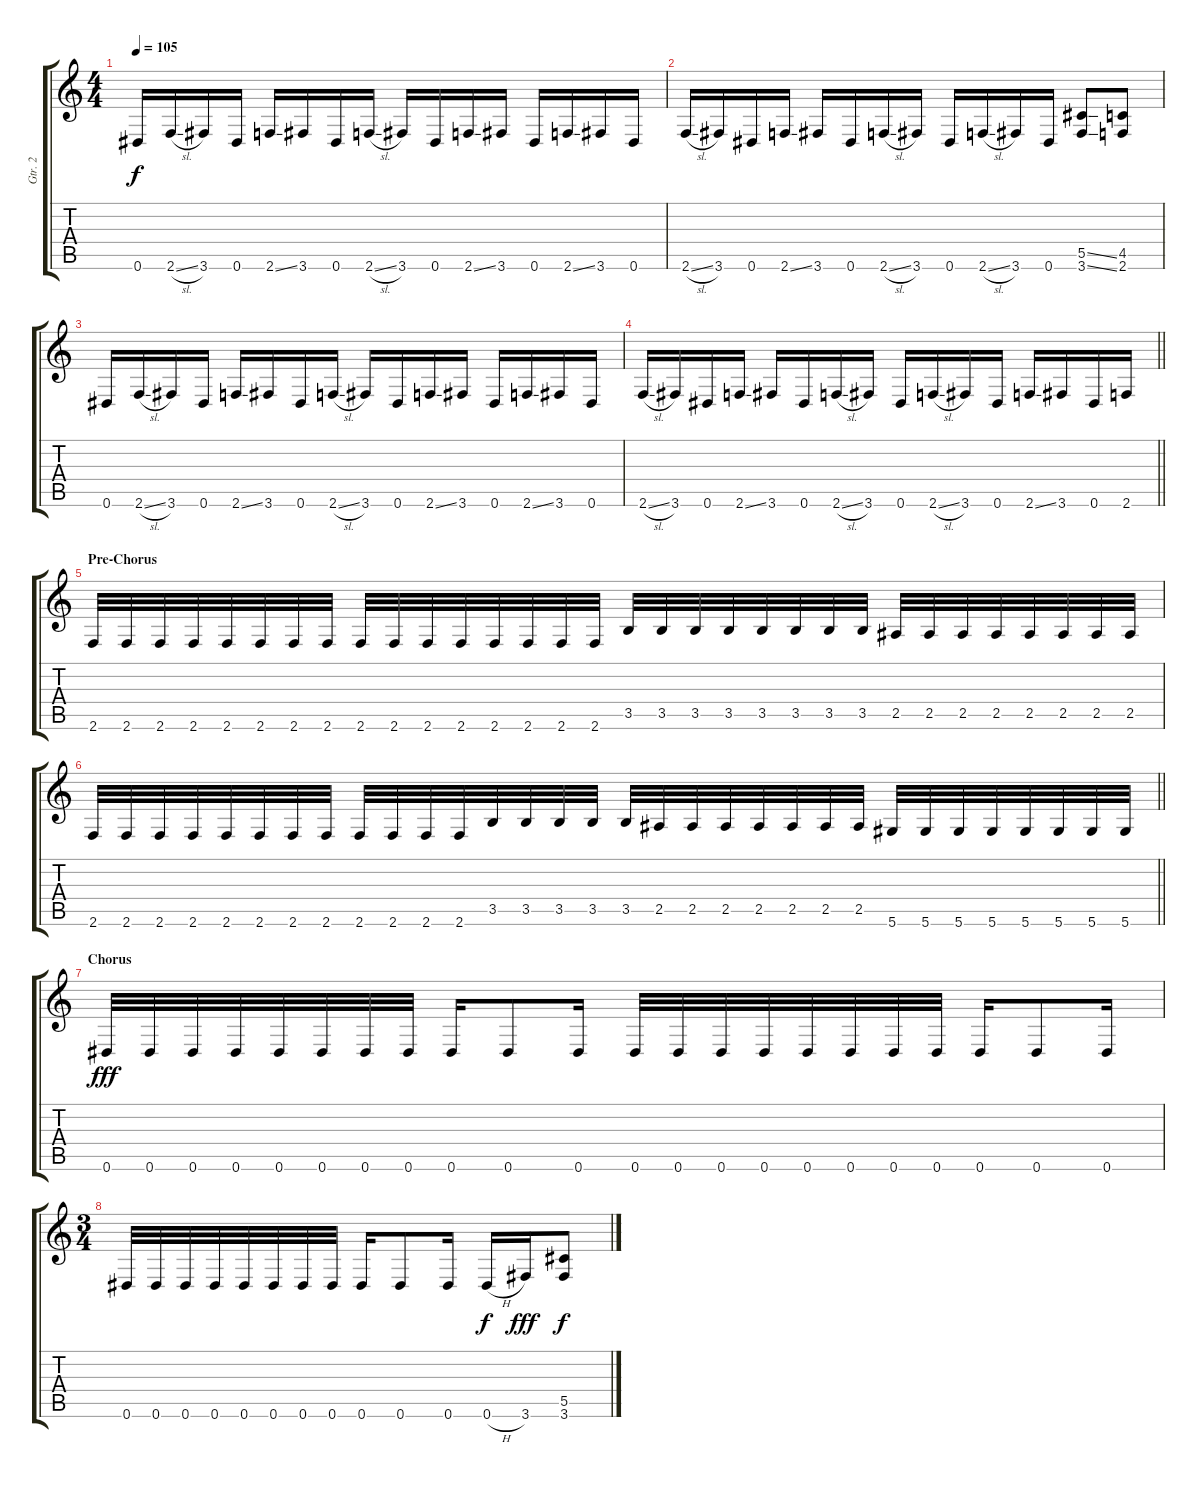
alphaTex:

\track ("Gtr. 2" "Gtr. 2") {instrument overdrivenguitar}
\staff {score tabs}
\tuning (Eb4 Bb3 Gb3 Db3 Ab2 Eb2) {hide}
\ts (4 4)
\tempo 105
\clef g2
\ks c
0.6.16{dy f} 2.6{sl}.16 3.6.16 0.6.16 2.6{ss}.16 3.6.16 0.6.16 2.6{sl}.16 3.6.16 0.6.16 2.6{ss}.16 3.6.16 0.6.16 2.6{ss}.16 3.6.16 0.6.16 |
2.6{sl}.16 3.6.16 0.6.16 2.6{ss}.16 3.6.16 0.6.16 2.6{sl}.16 3.6.16 0.6.16 2.6{sl}.16 3.6.16 0.6.16 (5.5{ss} 3.6{ss}).8 (4.5 2.6).8 |
0.6.16 2.6{sl}.16 3.6.16 0.6.16 2.6{ss}.16 3.6.16 0.6.16 2.6{sl}.16 3.6.16 0.6.16 2.6{ss}.16 3.6.16 0.6.16 2.6{ss}.16 3.6.16 0.6.16 |
\barLineRight lightlight
2.6{sl}.16 3.6.16 0.6.16 2.6{ss}.16 3.6.16 0.6.16 2.6{sl}.16 3.6.16 0.6.16 2.6{sl}.16 3.6.16 0.6.16 2.6{ss}.16 3.6.16 0.6.16 2.6.16 |
\section ("" "Pre-Chorus")
2.6.32 2.6.32 2.6.32 2.6.32 2.6.32 2.6.32 2.6.32 2.6.32 2.6.32 2.6.32 2.6.32 2.6.32 2.6.32 2.6.32 2.6.32 2.6.32 3.5.32 3.5.32 3.5.32 3.5.32 3.5.32 3.5.32 3.5.32 3.5.32 2.5.32 2.5.32 2.5.32 2.5.32 2.5.32 2.5.32 2.5.32 2.5.32 |
\barLineRight lightlight
2.6.32 2.6.32 2.6.32 2.6.32 2.6.32 2.6.32 2.6.32 2.6.32 2.6.32 2.6.32 2.6.32 2.6.32 3.5.32 3.5.32 3.5.32 3.5.32 3.5.32 2.5.32 2.5.32 2.5.32 2.5.32 2.5.32 2.5.32 2.5.32 5.6.32 5.6.32 5.6.32 5.6.32 5.6.32 5.6.32 5.6.32 5.6.32 |
\section ("" "Chorus")
0.6.32{dy fff} 0.6.32 0.6.32 0.6.32 0.6.32 0.6.32 0.6.32 0.6.32 0.6.16 0.6.8 0.6.16 0.6.32 0.6.32 0.6.32 0.6.32 0.6.32 0.6.32 0.6.32 0.6.32 0.6.16 0.6.8 0.6.16 |
\ts (3 4)
0.6.32 0.6.32 0.6.32 0.6.32 0.6.32 0.6.32 0.6.32 0.6.32 0.6.16 0.6.8 0.6.16 0.6{h}.16{dy f} 3.6.16{dy fff} (5.5 3.6).8{dy f}
